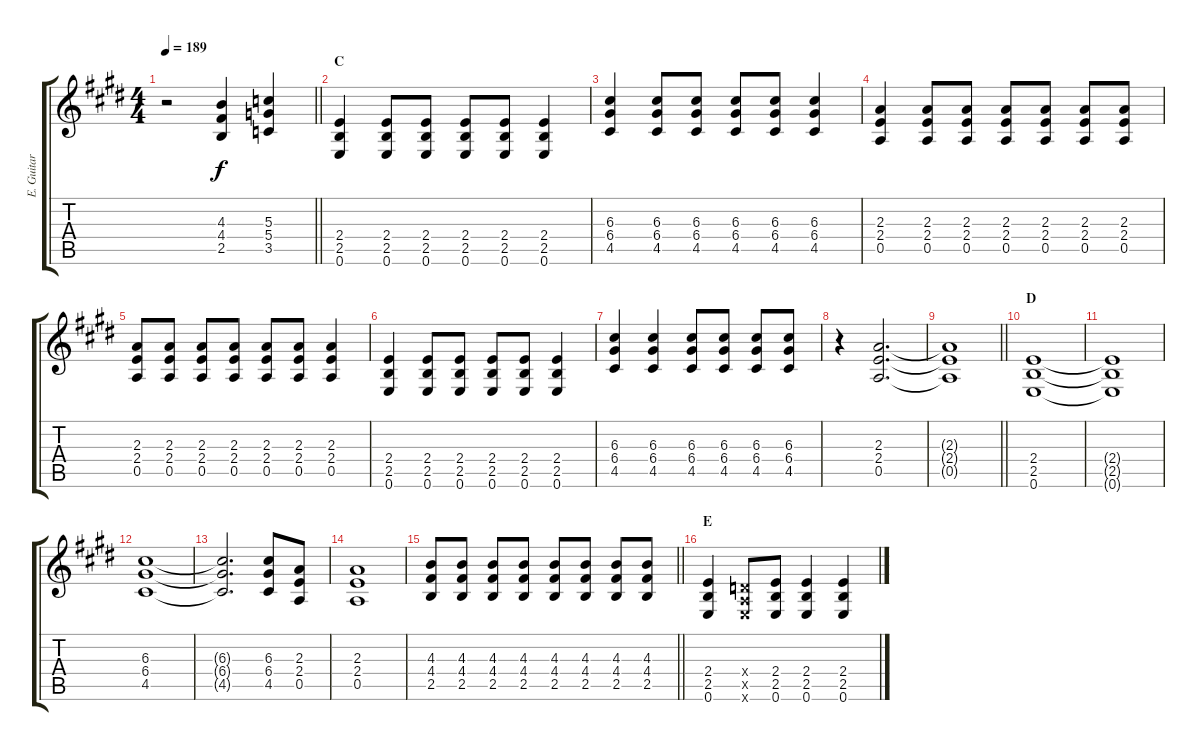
\track ("E. Guitar I" "E. Guitar ") {instrument overdrivenguitar}
\staff {score tabs}
\tuning (E4 B3 G3 D3 A2 E2) {hide}
\ts (4 4)
\tempo 189
\clef g2
\barLineRight lightlight
\ks e
r.2{dy f} (4.3 4.4 2.5).4 (5.3 5.4 3.5).4 |
\section ("" "C")
(2.4 2.5 0.6).4 (2.4 2.5 0.6).8 (2.4 2.5 0.6).8 (2.4 2.5 0.6).8 (2.4 2.5 0.6).8 (2.4 2.5 0.6).4 |
(6.3 6.4 4.5).4 (6.3 6.4 4.5).8 (6.3 6.4 4.5).8 (6.3 6.4 4.5).8 (6.3 6.4 4.5).8 (6.3 6.4 4.5).4 |
(2.3 2.4 0.5).4 (2.3 2.4 0.5).8 (2.3 2.4 0.5).8 (2.3 2.4 0.5).8 (2.3 2.4 0.5).8 (2.3 2.4 0.5).8 (2.3 2.4 0.5).8 |
(2.3 2.4 0.5).8 (2.3 2.4 0.5).8 (2.3 2.4 0.5).8 (2.3 2.4 0.5).8 (2.3 2.4 0.5).8 (2.3 2.4 0.5).8 (2.3 2.4 0.5).4 |
(2.4 2.5 0.6).4 (2.4 2.5 0.6).8 (2.4 2.5 0.6).8 (2.4 2.5 0.6).8 (2.4 2.5 0.6).8 (2.4 2.5 0.6).4 |
(6.3 6.4 4.5).4 (6.3 6.4 4.5).4 (6.3 6.4 4.5).8 (6.3 6.4 4.5).8 (6.3 6.4 4.5).8 (6.3 6.4 4.5).8 |
r.4 (2.3 2.4 0.5).2{d} |
\barLineRight lightlight
(2.3{t} 2.4{t} 0.5{t}).1 |
\section ("" "D")
(2.4 2.5 0.6).1 |
(2.4{t} 2.5{t} 0.6{t}).1 |
(6.3 6.4 4.5).1 |
(6.3{t} 6.4{t} 4.5{t}).2{d} (6.3 6.4 4.5).8 (2.3 2.4 0.5).8 |
(2.3 2.4 0.5).1 |
\barLineRight lightlight
(4.3 4.4 2.5).8 (4.3 4.4 2.5).8 (4.3 4.4 2.5).8 (4.3 4.4 2.5).8 (4.3 4.4 2.5).8 (4.3 4.4 2.5).8 (4.3 4.4 2.5).8 (4.3 4.4 2.5).8 |
\section ("" "E")
(2.4 2.5 0.6).4 (0.4{x} 0.5{x} 0.6{x}).8 (2.4 2.5 0.6).8 (2.4 2.5 0.6).4 (2.4 2.5 0.6).4
